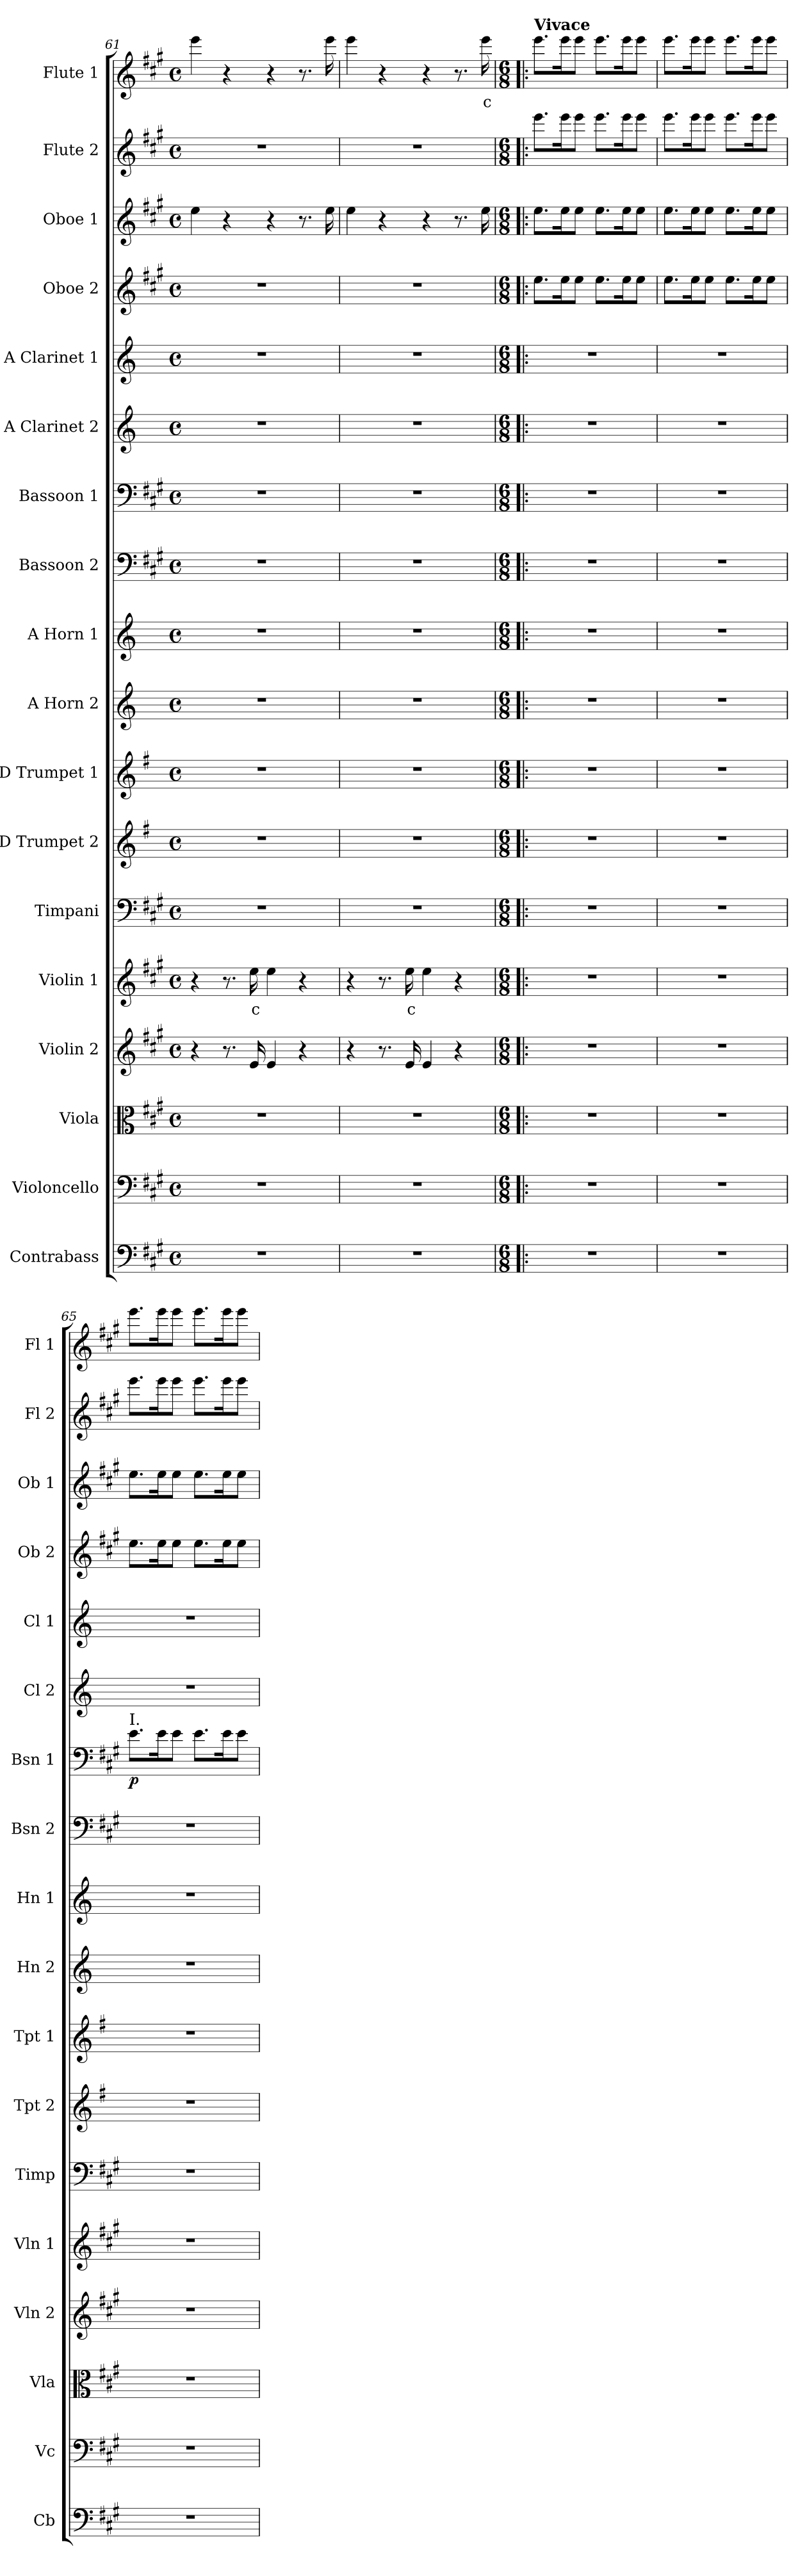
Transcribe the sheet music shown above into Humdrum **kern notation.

**kern	**kern	**kern	**kern	**kern	**text	**kern	**kern	**kern	**kern	**kern	**kern	**kern	**dynam	**kern	**kern	**kern	**dynam	**kern	**dynam	**kern	**dynam	**kern	**text
*part18	*part17	*part16	*part15	*part14	*part14	*part13	*part12	*part11	*part10	*part9	*part8	*part7	*part7	*part6	*part5	*part4	*part4	*part3	*part3	*part2	*part2	*part1	*part1
*staff18	*staff17	*staff16	*staff15	*staff14	*staff14	*staff13	*staff12	*staff11	*staff10	*staff9	*staff8	*staff7	*staff7	*staff6	*staff5	*staff4	*staff4	*staff3	*staff3	*staff2	*staff2	*staff1	*staff1
*I"Contrabass	*I"Violoncello	*I"Viola	*I"Violin 2	*I"Violin 1	*	*I"Timpani	*I"D Trumpet 2	*I"D Trumpet 1	*I"A Horn 2	*I"A Horn 1	*I"Bassoon 2	*I"Bassoon 1	*	*I"A Clarinet 2	*I"A Clarinet 1	*I"Oboe 2	*	*I"Oboe 1	*	*I"Flute 2	*	*I"Flute 1	*
*I'Cb	*I'Vc	*I'Vla	*I'Vln 2	*I'Vln 1	*	*I'Timp	*I'Tpt 2	*I'Tpt 1	*I'Hn 2	*I'Hn 1	*I'Bsn 2	*I'Bsn 1	*	*I'Cl 2	*I'Cl 1	*I'Ob 2	*	*I'Ob 1	*	*I'Fl 2	*	*I'Fl 1	*
*clefF4	*clefF4	*clefC3	*clefG2	*clefG2	*	*clefF4	*clefG2	*clefG2	*clefG2	*clefG2	*clefF4	*clefF4	*	*clefG2	*clefG2	*clefG2	*	*clefG2	*	*clefG2	*	*clefG2	*
*ITrd7c12	*	*	*	*	*	*	*ITrd-1c-2	*ITrd-1c-2	*ITrd2c3	*ITrd2c3	*	*	*	*ITrd2c3	*ITrd2c3	*	*	*	*	*	*	*	*
*k[f#c#g#]	*k[f#c#g#]	*k[f#c#g#]	*k[f#c#g#]	*k[f#c#g#]	*	*k[f#c#g#]	*k[f#c#g#]	*k[f#c#g#]	*k[f#c#g#]	*k[f#c#g#]	*k[f#c#g#]	*k[f#c#g#]	*	*k[f#c#g#]	*k[f#c#g#]	*k[f#c#g#]	*	*k[f#c#g#]	*	*k[f#c#g#]	*	*k[f#c#g#]	*
*M4/4	*M4/4	*M4/4	*M4/4	*M4/4	*	*M4/4	*M4/4	*M4/4	*M4/4	*M4/4	*M4/4	*M4/4	*	*M4/4	*M4/4	*M4/4	*	*M4/4	*	*M4/4	*	*M4/4	*
*met(c)	*met(c)	*met(c)	*met(c)	*met(c)	*	*met(c)	*met(c)	*met(c)	*met(c)	*met(c)	*met(c)	*met(c)	*	*met(c)	*met(c)	*met(c)	*	*met(c)	*	*met(c)	*	*met(c)	*
=61	=61	=61	=61	=61	=61	=61	=61	=61	=61	=61	=61	=61	=61	=61	=61	=61	=61	=61	=61	=61	=61	=61	=61
1r	1r	1r	4r	4r	.	1r	1r	1r	1r	1r	1r	1r	.	1r	1r	1r	.	4ee\	.	1r	.	4eee\	.
.	.	.	8.r	8.r	.	.	.	.	.	.	.	.	.	.	.	.	.	4r	.	.	.	4r	.
!	!	!	!	!	!LO:LY:b:color=#FF0000	!	!	!	!	!	!	!	!	!	!	!	!	!	!	!	!	!	!
.	.	.	16e/	16ee\	c	.	.	.	.	.	.	.	.	.	.	.	.	.	.	.	.	.	.
.	.	.	4e/	4ee\	.	.	.	.	.	.	.	.	.	.	.	.	.	4r	.	.	.	4r	.
.	.	.	4r	4r	.	.	.	.	.	.	.	.	.	.	.	.	.	8.r	.	.	.	8.r	.
.	.	.	.	.	.	.	.	.	.	.	.	.	.	.	.	.	.	16ee\	.	.	.	16eee\	.
!!LO:PB:g=z
=62	=62	=62	=62	=62	=62	=62	=62	=62	=62	=62	=62	=62	=62	=62	=62	=62	=62	=62	=62	=62	=62	=62	=62
1r	1r	1r	4r	4r	.	1r	1r	1r	1r	1r	1r	1r	.	1r	1r	1r	.	4ee\	.	1r	.	4eee\	.
.	.	.	8.r	8.r	.	.	.	.	.	.	.	.	.	.	.	.	.	4r	.	.	.	4r	.
!	!	!	!	!	!LO:LY:b:color=#FF0000	!	!	!	!	!	!	!	!	!	!	!	!	!	!	!	!	!	!
.	.	.	16e/	16ee\	c	.	.	.	.	.	.	.	.	.	.	.	.	.	.	.	.	.	.
.	.	.	4e/	4ee\	.	.	.	.	.	.	.	.	.	.	.	.	.	4r	.	.	.	4r	.
.	.	.	4r	4r	.	.	.	.	.	.	.	.	.	.	.	.	.	8.r	.	.	.	8.r	.
!	!	!	!	!	!	!	!	!	!	!	!	!	!	!	!	!	!	!	!	!	!	!	!LO:LY:b:color=#FF0000
.	.	.	.	.	.	.	.	.	.	.	.	.	.	.	.	.	.	16ee\	.	.	.	16eee\	c
=63!|:	=63!|:	=63!|:	=63!|:	=63!|:	=63!|:	=63!|:	=63!|:	=63!|:	=63!|:	=63!|:	=63!|:	=63!|:	=63!|:	=63!|:	=63!|:	=63!|:	=63!|:	=63!|:	=63!|:	=63!|:	=63!|:	=63!|:	=63!|:
*M6/8	*M6/8	*M6/8	*M6/8	*M6/8	*	*M6/8	*M6/8	*M6/8	*M6/8	*M6/8	*M6/8	*M6/8	*	*M6/8	*M6/8	*M6/8	*	*M6/8	*	*M6/8	*	*M6/8	*
*	*	*	*	*	*	*	*	*	*	*	*	*	*	*	*	*	*	*	*	*	*	*MM156	*
!	!	!	!	!	!	!	!	!	!	!	!	!	!	!	!	!	!	!	!	!	!	!LO:TX:a:B:t=Vivace	!
!	!	!	!	!	!	!	!	!	!	!	!	!	!	!	!	!	!LO:DY:b	!	!	!	!	!	!
!	!	!	!	!	!	!	!	!	!	!	!	!	!	!	!	!	!LO:DY:n=1:b	!	!LO:DY:b	!	!	!	!
!	!	!	!	!	!	!	!	!	!	!	!	!	!	!	!	!	!	!	!LO:DY:n=1:b	!	!LO:DY:b	!	!
!	!	!	!	!	!	!	!	!	!	!	!	!	!	!	!	!	!	!	!	!	!LO:DY:n=1:b	!	!
2.r	2.r	2.r	2.r	2.r	.	2.r	2.r	2.r	2.r	2.r	2.r	2.r	.	2.r	2.r	8.ee\L	p other-dynamics	8.ee\L	p other-dynamics	8.eee\L	p other-dynamics	8.eee\L	.
.	.	.	.	.	.	.	.	.	.	.	.	.	.	.	.	16ee\K	.	16ee\K	.	16eee\K	.	16eee\K	.
.	.	.	.	.	.	.	.	.	.	.	.	.	.	.	.	8ee\J	.	8ee\J	.	8eee\J	.	8eee\J	.
.	.	.	.	.	.	.	.	.	.	.	.	.	.	.	.	8.ee\L	.	8.ee\L	.	8.eee\L	.	8.eee\L	.
.	.	.	.	.	.	.	.	.	.	.	.	.	.	.	.	16ee\K	.	16ee\K	.	16eee\K	.	16eee\K	.
.	.	.	.	.	.	.	.	.	.	.	.	.	.	.	.	8ee\J	.	8ee\J	.	8eee\J	.	8eee\J	.
=64	=64	=64	=64	=64	=64	=64	=64	=64	=64	=64	=64	=64	=64	=64	=64	=64	=64	=64	=64	=64	=64	=64	=64
2.r	2.r	2.r	2.r	2.r	.	2.r	2.r	2.r	2.r	2.r	2.r	2.r	.	2.r	2.r	8.ee\L	.	8.ee\L	.	8.eee\L	.	8.eee\L	.
.	.	.	.	.	.	.	.	.	.	.	.	.	.	.	.	16ee\K	.	16ee\K	.	16eee\K	.	16eee\K	.
.	.	.	.	.	.	.	.	.	.	.	.	.	.	.	.	8ee\J	.	8ee\J	.	8eee\J	.	8eee\J	.
.	.	.	.	.	.	.	.	.	.	.	.	.	.	.	.	8.ee\L	.	8.ee\L	.	8.eee\L	.	8.eee\L	.
.	.	.	.	.	.	.	.	.	.	.	.	.	.	.	.	16ee\K	.	16ee\K	.	16eee\K	.	16eee\K	.
.	.	.	.	.	.	.	.	.	.	.	.	.	.	.	.	8ee\J	.	8ee\J	.	8eee\J	.	8eee\J	.
=65	=65	=65	=65	=65	=65	=65	=65	=65	=65	=65	=65	=65	=65	=65	=65	=65	=65	=65	=65	=65	=65	=65	=65
!	!	!	!	!	!	!	!	!	!	!	!	!LO:TX:a:t=I.	!	!	!	!	!	!	!	!	!	!	!
!	!	!	!	!	!	!	!	!	!	!	!	!	!LO:DY:b	!	!	!	!	!	!	!	!	!	!
2.r	2.r	2.r	2.r	2.r	.	2.r	2.r	2.r	2.r	2.r	2.r	8.e\L	p	2.r	2.r	8.ee\L	.	8.ee\L	.	8.eee\L	.	8.eee\L	.
.	.	.	.	.	.	.	.	.	.	.	.	16e\K	.	.	.	16ee\K	.	16ee\K	.	16eee\K	.	16eee\K	.
.	.	.	.	.	.	.	.	.	.	.	.	8e\J	.	.	.	8ee\J	.	8ee\J	.	8eee\J	.	8eee\J	.
.	.	.	.	.	.	.	.	.	.	.	.	8.e\L	.	.	.	8.ee\L	.	8.ee\L	.	8.eee\L	.	8.eee\L	.
.	.	.	.	.	.	.	.	.	.	.	.	16e\K	.	.	.	16ee\K	.	16ee\K	.	16eee\K	.	16eee\K	.
.	.	.	.	.	.	.	.	.	.	.	.	8e\J	.	.	.	8ee\J	.	8ee\J	.	8eee\J	.	8eee\J	.
=	=	=	=	=	=	=	=	=	=	=	=	=	=	=	=	=	=	=	=	=	=	=	=
*-	*-	*-	*-	*-	*-	*-	*-	*-	*-	*-	*-	*-	*-	*-	*-	*-	*-	*-	*-	*-	*-	*-	*-
